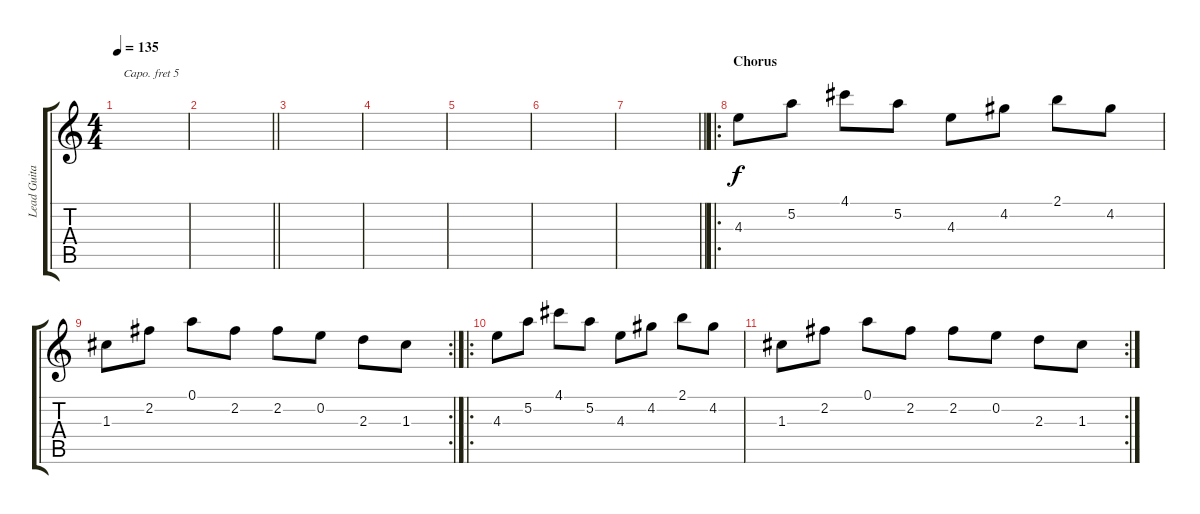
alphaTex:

\track ("Lead Guitar" "Lead Guita") {instrument acousticguitarnylon}
\staff {score tabs}
\capo 5
\tuning (E4 B3 G3 D3 A2 E2) {hide}
\ts (4 4)
\tempo 135
\clef g2
\ks c
|
\barLineRight lightlight
|
|
|
|
|
\barLineRight lightlight
|
\ro
\section ("" "Chorus")
4.3.8 5.2.8 4.1.8 5.2.8 4.3.8 4.2.8 2.1.8 4.2.8 |
\rc 2
1.3.8 2.2.8 0.1.8 2.2.8 2.2.8 0.2.8 2.3.8 1.3.8 |
\ro
4.3.8 5.2.8 4.1.8 5.2.8 4.3.8 4.2.8 2.1.8 4.2.8 |
\rc 2
1.3.8 2.2.8 0.1.8 2.2.8 2.2.8 0.2.8 2.3.8 1.3.8
